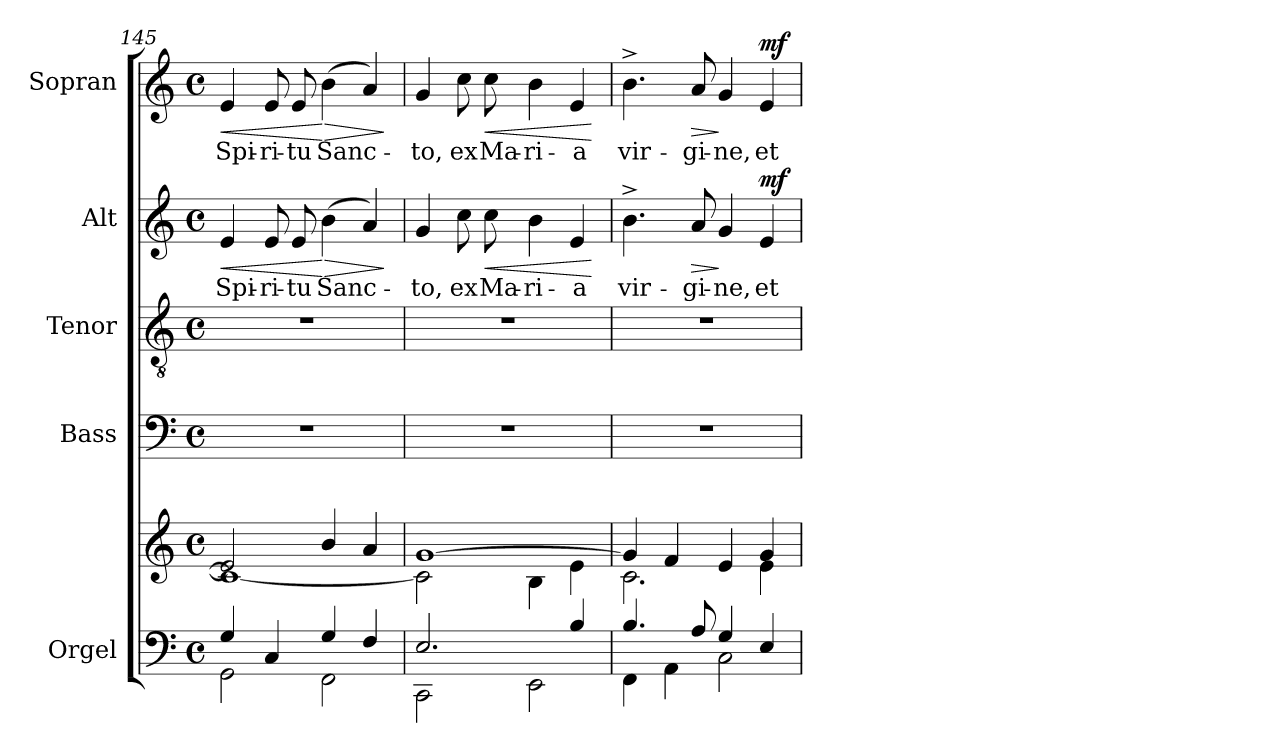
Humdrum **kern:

**kern	**kern	**kern	**kern	**kern	**text	**dynam	**kern	**text	**dynam
*part5	*part5	*part4	*part3	*part2	*part2	*part2	*part1	*part1	*part1
*staff6	*staff5	*staff4	*staff3	*staff2	*staff2	*staff2	*staff1	*staff1	*staff1
*I"Orgel	*	*I"Bass	*I"Tenor	*I"Alt	*	*	*I"Sopran	*	*
*I'Org.	*	*I'B.	*I'T.	*I'A.	*	*	*I'S.	*	*
*clefF4	*clefG2	*clefF4	*clefGv2	*clefG2	*	*	*clefG2	*	*
*k[]	*k[]	*k[]	*k[]	*k[]	*	*	*k[]	*	*
*C:	*C:	*C:	*C:	*C:	*	*	*C:	*	*
*M4/4	*M4/4	*M4/4	*M4/4	*M4/4	*	*	*M4/4	*	*
*met(c)	*met(c)	*met(c)	*met(c)	*met(c)	*	*	*met(c)	*	*
=145	=145	=145	=145	=145	=145	=145	=145	=145	=145
*^	*^	*	*	*	*	*	*	*	*
!	!	!	!	!	!	!	!LO:LY:b	!LO:HP:b	!	!LO:LY:b	!LO:HP:b
4G/	2GG\	2e/]	1c_	1r	1r	4e/	Spi-	<	4e/	Spi-	<
!	!	!	!	!	!	!	!LO:LY:b	!	!	!LO:LY:b	!
4C/	.	.	.	.	.	8e/	-ri-	.	8e/	-ri-	.
!	!	!	!	!	!	!	!LO:LY:b	!	!	!LO:LY:b	!
.	.	.	.	.	.	8e/	-tu	.	8e/	-tu	.
!	!	!	!	!	!	!	!LO:LY:b	!LO:HP:n=1:b	!	!LO:LY:b	!LO:HP:n=1:b
4G/	2FF\	4b/	.	.	.	(>4b\	Sanc-	[ >	(>4b\	Sanc-	[ >
4F/	.	4a/	.	.	.	4a/)	.	.	4a/)	.	.
*v	*v	*	*	*	*	*	*	*	*	*	*
*	*v	*v	*	*	*	*	*	*	*	*
.	.	.	.	.	.	]	.	.	]
!!LO:LB:g=z
=146	=146	=146	=146	=146	=146	=146	=146	=146	=146
*^	*^	*	*	*	*	*	*	*	*
!	!	!	!	!	!	!	!LO:LY:b	!	!	!LO:LY:b	!
2.E/	2CC\	[>1g	2c\]	1r	1r	4g/	-to,	.	4g/	-to,	.
!	!	!	!	!	!	!	!LO:LY:b	!	!	!LO:LY:b	!
.	.	.	.	.	.	8cc\	ex	.	8cc\	ex	.
!	!	!	!	!	!	!	!LO:LY:b	!LO:HP:b	!	!LO:LY:b	!LO:HP:b
.	.	.	.	.	.	8cc\	Ma-	<	8cc\	Ma-	<
!	!	!	!	!	!	!	!LO:LY:b	!	!	!LO:LY:b	!
.	2EE\	.	4B\	.	.	4b\	-ri-	.	4b\	-ri-	.
!	!	!	!	!	!	!	!LO:LY:b	!	!	!LO:LY:b	!
4B/	.	.	4e\	.	.	4e/	-a	.	4e/	-a	.
*v	*v	*	*	*	*	*	*	*	*	*	*
*	*v	*v	*	*	*	*	*	*	*	*
.	.	.	.	.	.	[	.	.	[
=147	=147	=147	=147	=147	=147	=147	=147	=147	=147
*^	*^	*	*	*	*	*	*	*	*
!	!	!	!	!	!	!	!LO:LY:b	!	!	!LO:LY:b	!
4.B/	4FF\	4g/]	2.c\	1r	1r	4.b^>\	vir-	.	4.b^>\	vir-	.
.	4AA\	4f/	.	.	.	.	.	.	.	.	.
!	!	!	!	!	!	!	!LO:LY:b	!LO:HP:b	!	!LO:LY:b	!LO:HP:b
8A/	.	.	.	.	.	8a/	-gi-	>	8a/	-gi-	>
!	!	!	!	!	!	!	!LO:LY:b	!	!	!LO:LY:b	!
4G/	2C\	4e/	.	.	.	4g/	-ne,	]	4g/	-ne,	]
!	!	!	!	!	!	!	!LO:LY:b	!LO:DY:a	!	!LO:LY:b	!LO:DY:a
4E/	.	4g/	4e\	.	.	4e/	et	mf	4e/	et	mf
*v	*v	*	*	*	*	*	*	*	*	*	*
*	*v	*v	*	*	*	*	*	*	*	*
=	=	=	=	=	=	=	=	=	=
*-	*-	*-	*-	*-	*-	*-	*-	*-	*-
